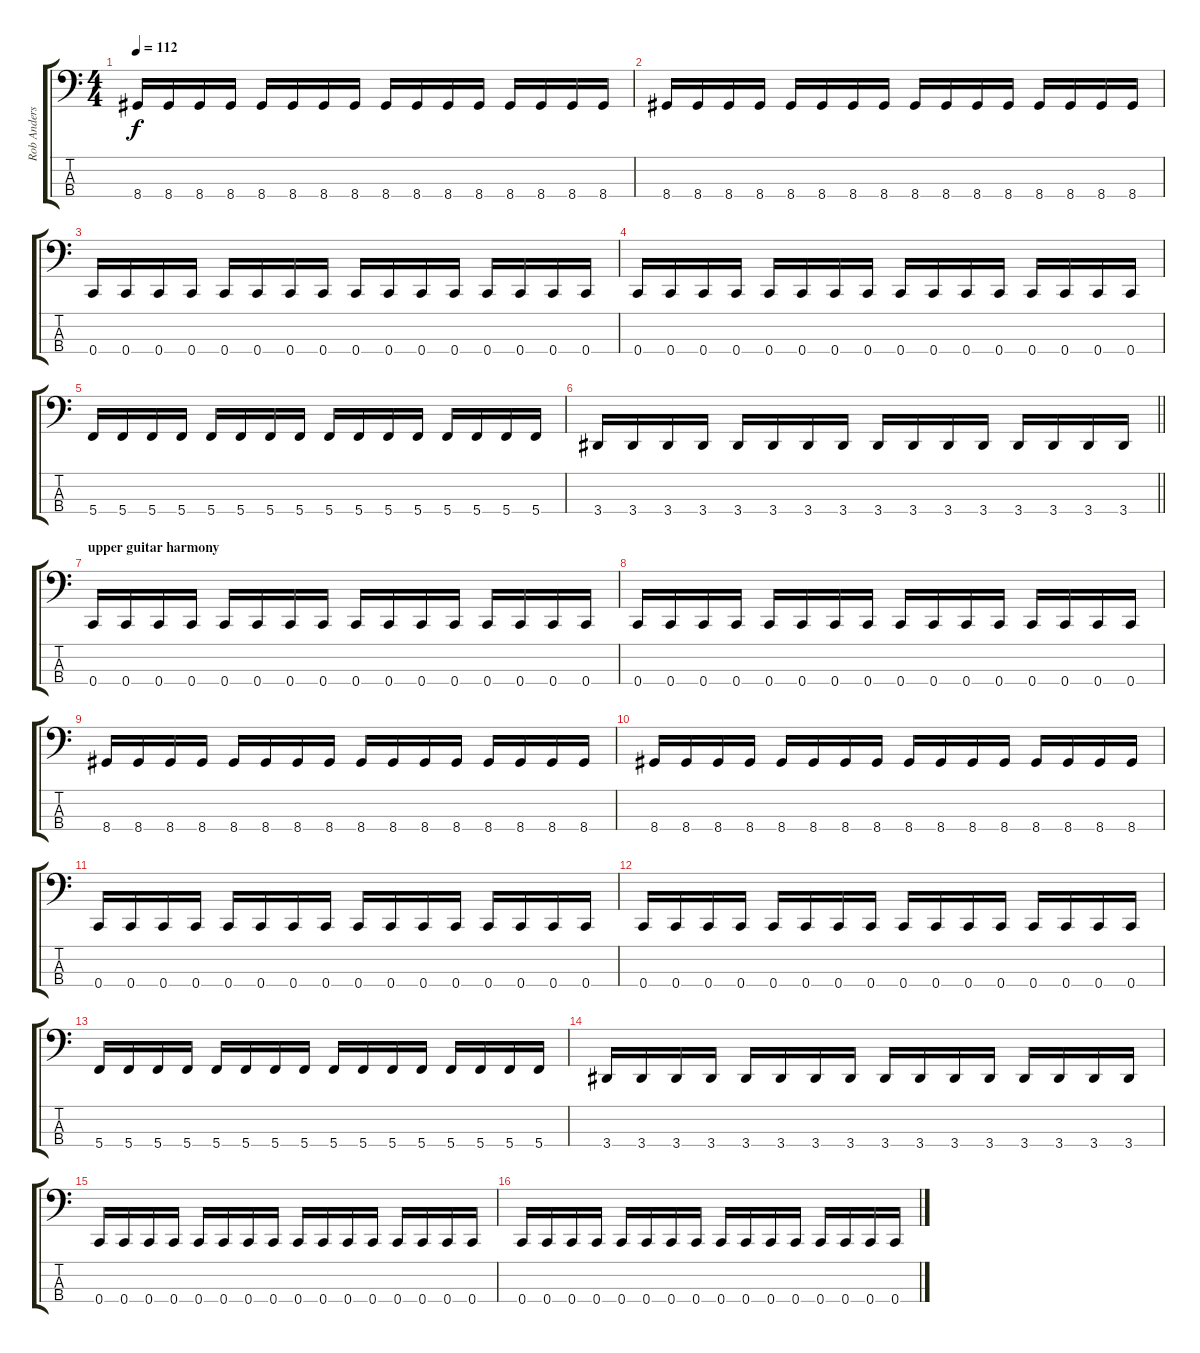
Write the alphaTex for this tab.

\track ("Rob Anderson" "Rob Anders") {instrument electricbasspick}
\staff {score tabs}
\tuning (F2 C2 G1 C1) {hide}
\ts (4 4)
\tempo 112
\clef f4
\ks c
8.4.16{dy f} 8.4.16 8.4.16 8.4.16 8.4.16 8.4.16 8.4.16 8.4.16 8.4.16 8.4.16 8.4.16 8.4.16 8.4.16 8.4.16 8.4.16 8.4.16 |
8.4.16 8.4.16 8.4.16 8.4.16 8.4.16 8.4.16 8.4.16 8.4.16 8.4.16 8.4.16 8.4.16 8.4.16 8.4.16 8.4.16 8.4.16 8.4.16 |
0.4.16 0.4.16 0.4.16 0.4.16 0.4.16 0.4.16 0.4.16 0.4.16 0.4.16 0.4.16 0.4.16 0.4.16 0.4.16 0.4.16 0.4.16 0.4.16 |
0.4.16 0.4.16 0.4.16 0.4.16 0.4.16 0.4.16 0.4.16 0.4.16 0.4.16 0.4.16 0.4.16 0.4.16 0.4.16 0.4.16 0.4.16 0.4.16 |
5.4.16 5.4.16 5.4.16 5.4.16 5.4.16 5.4.16 5.4.16 5.4.16 5.4.16 5.4.16 5.4.16 5.4.16 5.4.16 5.4.16 5.4.16 5.4.16 |
\barLineRight lightlight
3.4.16 3.4.16 3.4.16 3.4.16 3.4.16 3.4.16 3.4.16 3.4.16 3.4.16 3.4.16 3.4.16 3.4.16 3.4.16 3.4.16 3.4.16 3.4.16 |
\section ("" "upper guitar harmony")
0.4.16 0.4.16 0.4.16 0.4.16 0.4.16 0.4.16 0.4.16 0.4.16 0.4.16 0.4.16 0.4.16 0.4.16 0.4.16 0.4.16 0.4.16 0.4.16 |
0.4.16 0.4.16 0.4.16 0.4.16 0.4.16 0.4.16 0.4.16 0.4.16 0.4.16 0.4.16 0.4.16 0.4.16 0.4.16 0.4.16 0.4.16 0.4.16 |
8.4.16 8.4.16 8.4.16 8.4.16 8.4.16 8.4.16 8.4.16 8.4.16 8.4.16 8.4.16 8.4.16 8.4.16 8.4.16 8.4.16 8.4.16 8.4.16 |
8.4.16 8.4.16 8.4.16 8.4.16 8.4.16 8.4.16 8.4.16 8.4.16 8.4.16 8.4.16 8.4.16 8.4.16 8.4.16 8.4.16 8.4.16 8.4.16 |
0.4.16{volume 10} 0.4.16 0.4.16 0.4.16 0.4.16 0.4.16 0.4.16 0.4.16 0.4.16 0.4.16 0.4.16 0.4.16 0.4.16 0.4.16 0.4.16 0.4.16 |
0.4.16 0.4.16 0.4.16 0.4.16 0.4.16 0.4.16 0.4.16 0.4.16 0.4.16 0.4.16 0.4.16 0.4.16 0.4.16 0.4.16 0.4.16 0.4.16 |
5.4.16 5.4.16 5.4.16 5.4.16 5.4.16 5.4.16 5.4.16 5.4.16 5.4.16 5.4.16 5.4.16 5.4.16 5.4.16 5.4.16 5.4.16 5.4.16 |
3.4.16 3.4.16 3.4.16 3.4.16 3.4.16 3.4.16 3.4.16 3.4.16 3.4.16 3.4.16 3.4.16 3.4.16 3.4.16 3.4.16 3.4.16 3.4.16 |
0.4.16{volume 8} 0.4.16 0.4.16 0.4.16 0.4.16 0.4.16 0.4.16 0.4.16 0.4.16 0.4.16 0.4.16 0.4.16 0.4.16 0.4.16 0.4.16 0.4.16 |
0.4.16 0.4.16 0.4.16 0.4.16 0.4.16 0.4.16 0.4.16 0.4.16 0.4.16 0.4.16 0.4.16 0.4.16 0.4.16 0.4.16 0.4.16 0.4.16
